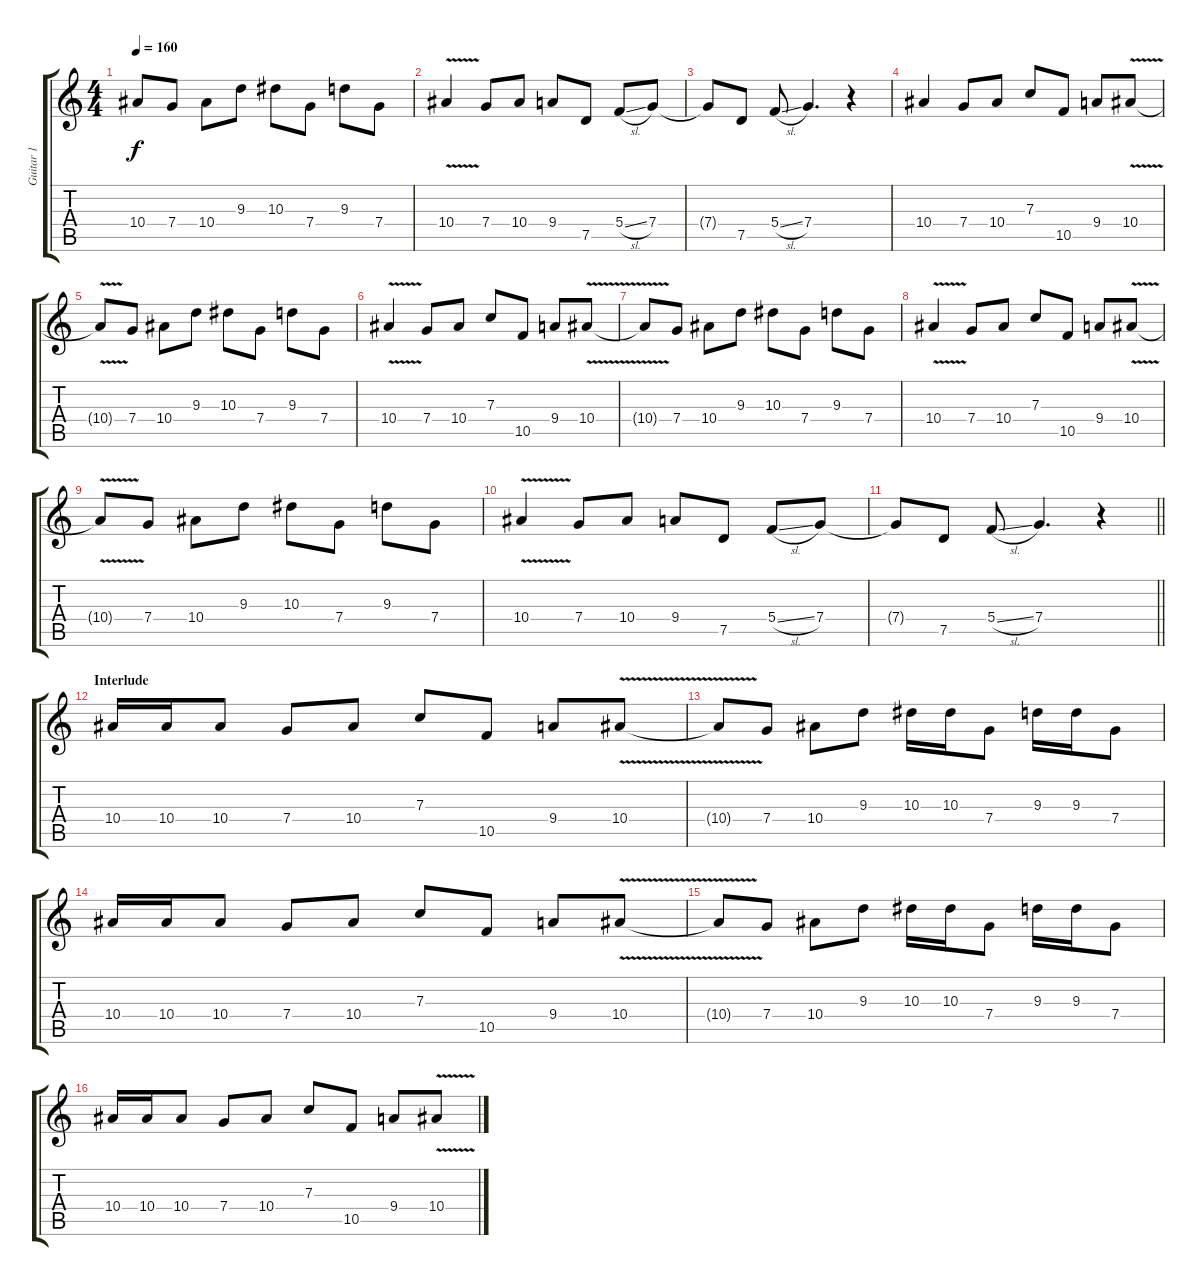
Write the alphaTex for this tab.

\track ("Guitar 1" "Guitar 1") {instrument distortionguitar}
\staff {score tabs}
\tuning (D4 A3 F3 C3 G2 D2) {hide}
\ts (4 4)
\tempo 160
\clef g2
\ks c
10.4{t}.8{dy f} 7.4.8 10.4.8 9.3.8 10.3.8 7.4.8 9.3.8 7.4.8 |
10.4{v}.4 7.4.8 10.4.8 9.4.8 7.5.8 5.4{sl}.8 7.4.8 |
7.4{t}.8 7.5.8 5.4{sl}.8 7.4.4{d} r.4 |
10.4.4 7.4.8 10.4.8 7.3.8 10.5.8 9.4.8 10.4{v}.8 |
10.4{t}.8 7.4.8 10.4.8 9.3.8 10.3.8 7.4.8 9.3.8 7.4.8 |
10.4{v}.4 7.4.8 10.4.8 7.3.8 10.5.8 9.4.8 10.4{v}.8 |
10.4{t}.8 7.4.8 10.4.8 9.3.8 10.3.8 7.4.8 9.3.8 7.4.8 |
10.4{v}.4 7.4.8 10.4.8 7.3.8 10.5.8 9.4.8 10.4{v}.8 |
10.4{t}.8 7.4.8 10.4.8 9.3.8 10.3.8 7.4.8 9.3.8 7.4.8 |
10.4{v}.4 7.4.8 10.4.8 9.4.8 7.5.8 5.4{sl}.8 7.4.8 |
\barLineRight lightlight
7.4{t}.8 7.5.8 5.4{sl}.8 7.4.4{d} r.4 |
\section ("" "Interlude")
10.4.16 10.4.16 10.4.8 7.4.8 10.4.8 7.3.8 10.5.8 9.4.8 10.4{v}.8 |
10.4{t}.8 7.4.8 10.4.8 9.3.8 10.3.16 10.3.16 7.4.8 9.3.16 9.3.16 7.4.8 |
10.4.16 10.4.16 10.4.8 7.4.8 10.4.8 7.3.8 10.5.8 9.4.8 10.4{v}.8 |
10.4{t}.8 7.4.8 10.4.8 9.3.8 10.3.16 10.3.16 7.4.8 9.3.16 9.3.16 7.4.8 |
10.4.16 10.4.16 10.4.8 7.4.8 10.4.8 7.3.8 10.5.8 9.4.8 10.4{v}.8
